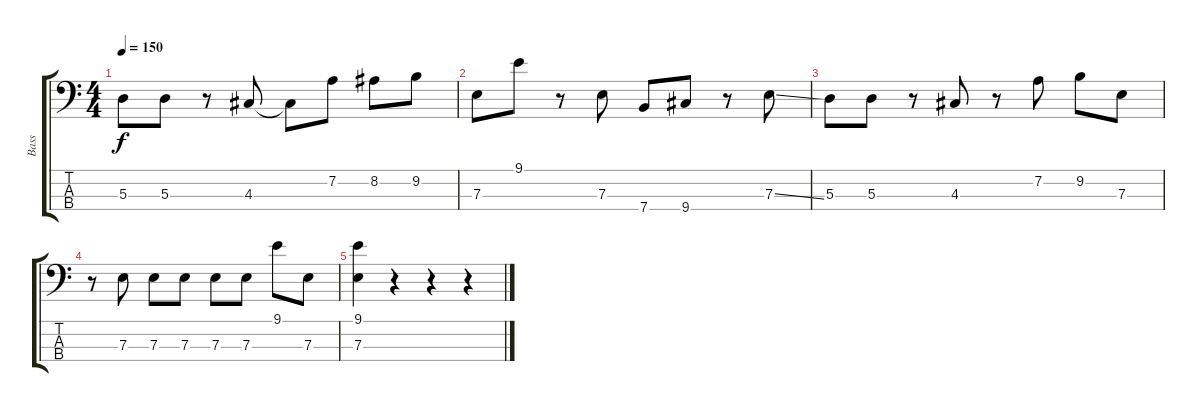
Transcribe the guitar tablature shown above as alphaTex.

\track ("Bass" "Bass") {instrument electricbassfinger}
\staff {score tabs}
\tuning (G2 D2 A1 E1) {hide}
\ts (4 4)
\tempo 150
\clef f4
\ks c
5.3.8{dy f} 5.3.8 r.8 4.3.8 4.3{t}.8 7.2.8 8.2.8 9.2.8 |
7.3.8 9.1.8 r.8 7.3.8 7.4.8 9.4.8 r.8 7.3{ss}.8 |
5.3.8 5.3.8 r.8 4.3.8 r.8 7.2.8 9.2.8 7.3.8 |
r.8 7.3.8 7.3.8 7.3.8 7.3.8 7.3.8 9.1.8 7.3.8 |
(9.1 7.3).4 r.4 r.4 r.4
